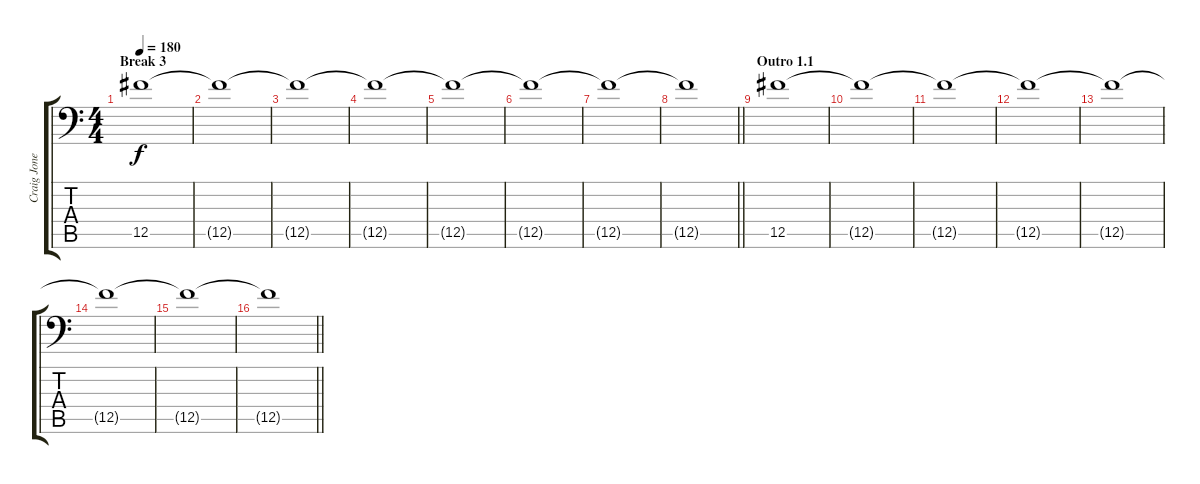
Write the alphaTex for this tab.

\track ("Craig Jones" "Craig Jone") {instrument guitarharmonics}
\staff {score tabs}
\tuning (Db6 Ab3 E3 B2 Gb2 B0) {hide}
\ts (4 4)
\section ("" "Break 3")
\tempo 180
\clef f4
\ks c
12.5{t}.1{dy f volume 10} |
12.5{t}.1{volume 5} |
12.5{t}.1{volume 10} |
12.5{t}.1{volume 5} |
12.5{t}.1{volume 10} |
12.5{t}.1{volume 5} |
12.5{t}.1{volume 10} |
\barLineRight lightlight
12.5{t}.1{volume 5} |
\section ("" "Outro 1.1")
12.5.1{volume 8} |
12.5{t}.1{volume 5} |
12.5{t}.1{volume 8} |
12.5{t}.1{volume 5} |
12.5{t}.1{volume 8} |
12.5{t}.1{volume 5} |
12.5{t}.1{volume 8} |
\barLineRight lightlight
12.5{t}.1{volume 5}
